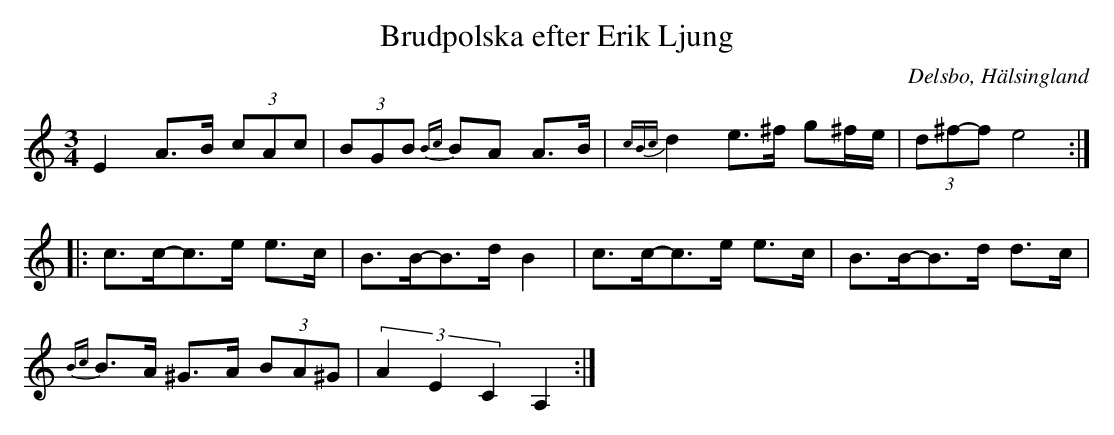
X:1
T: Brudpolska efter Erik Ljung
O: Delsbo, Hälsingland
M: 3/4
L: 1/8
K: Am
E2 A>B (3cAc| (3BGB {Bc}BA A>B|{cBc}d2 e>^f g^f/e/|(3d^f-f e4 :|
|:c>c-c>e e>c|B>B-B>d B2|c>c-c>e e>c|B>B-B>d d>c|
{Bc}B>A ^G>A (3BA^G|(3A2E2C2 A,2:|
